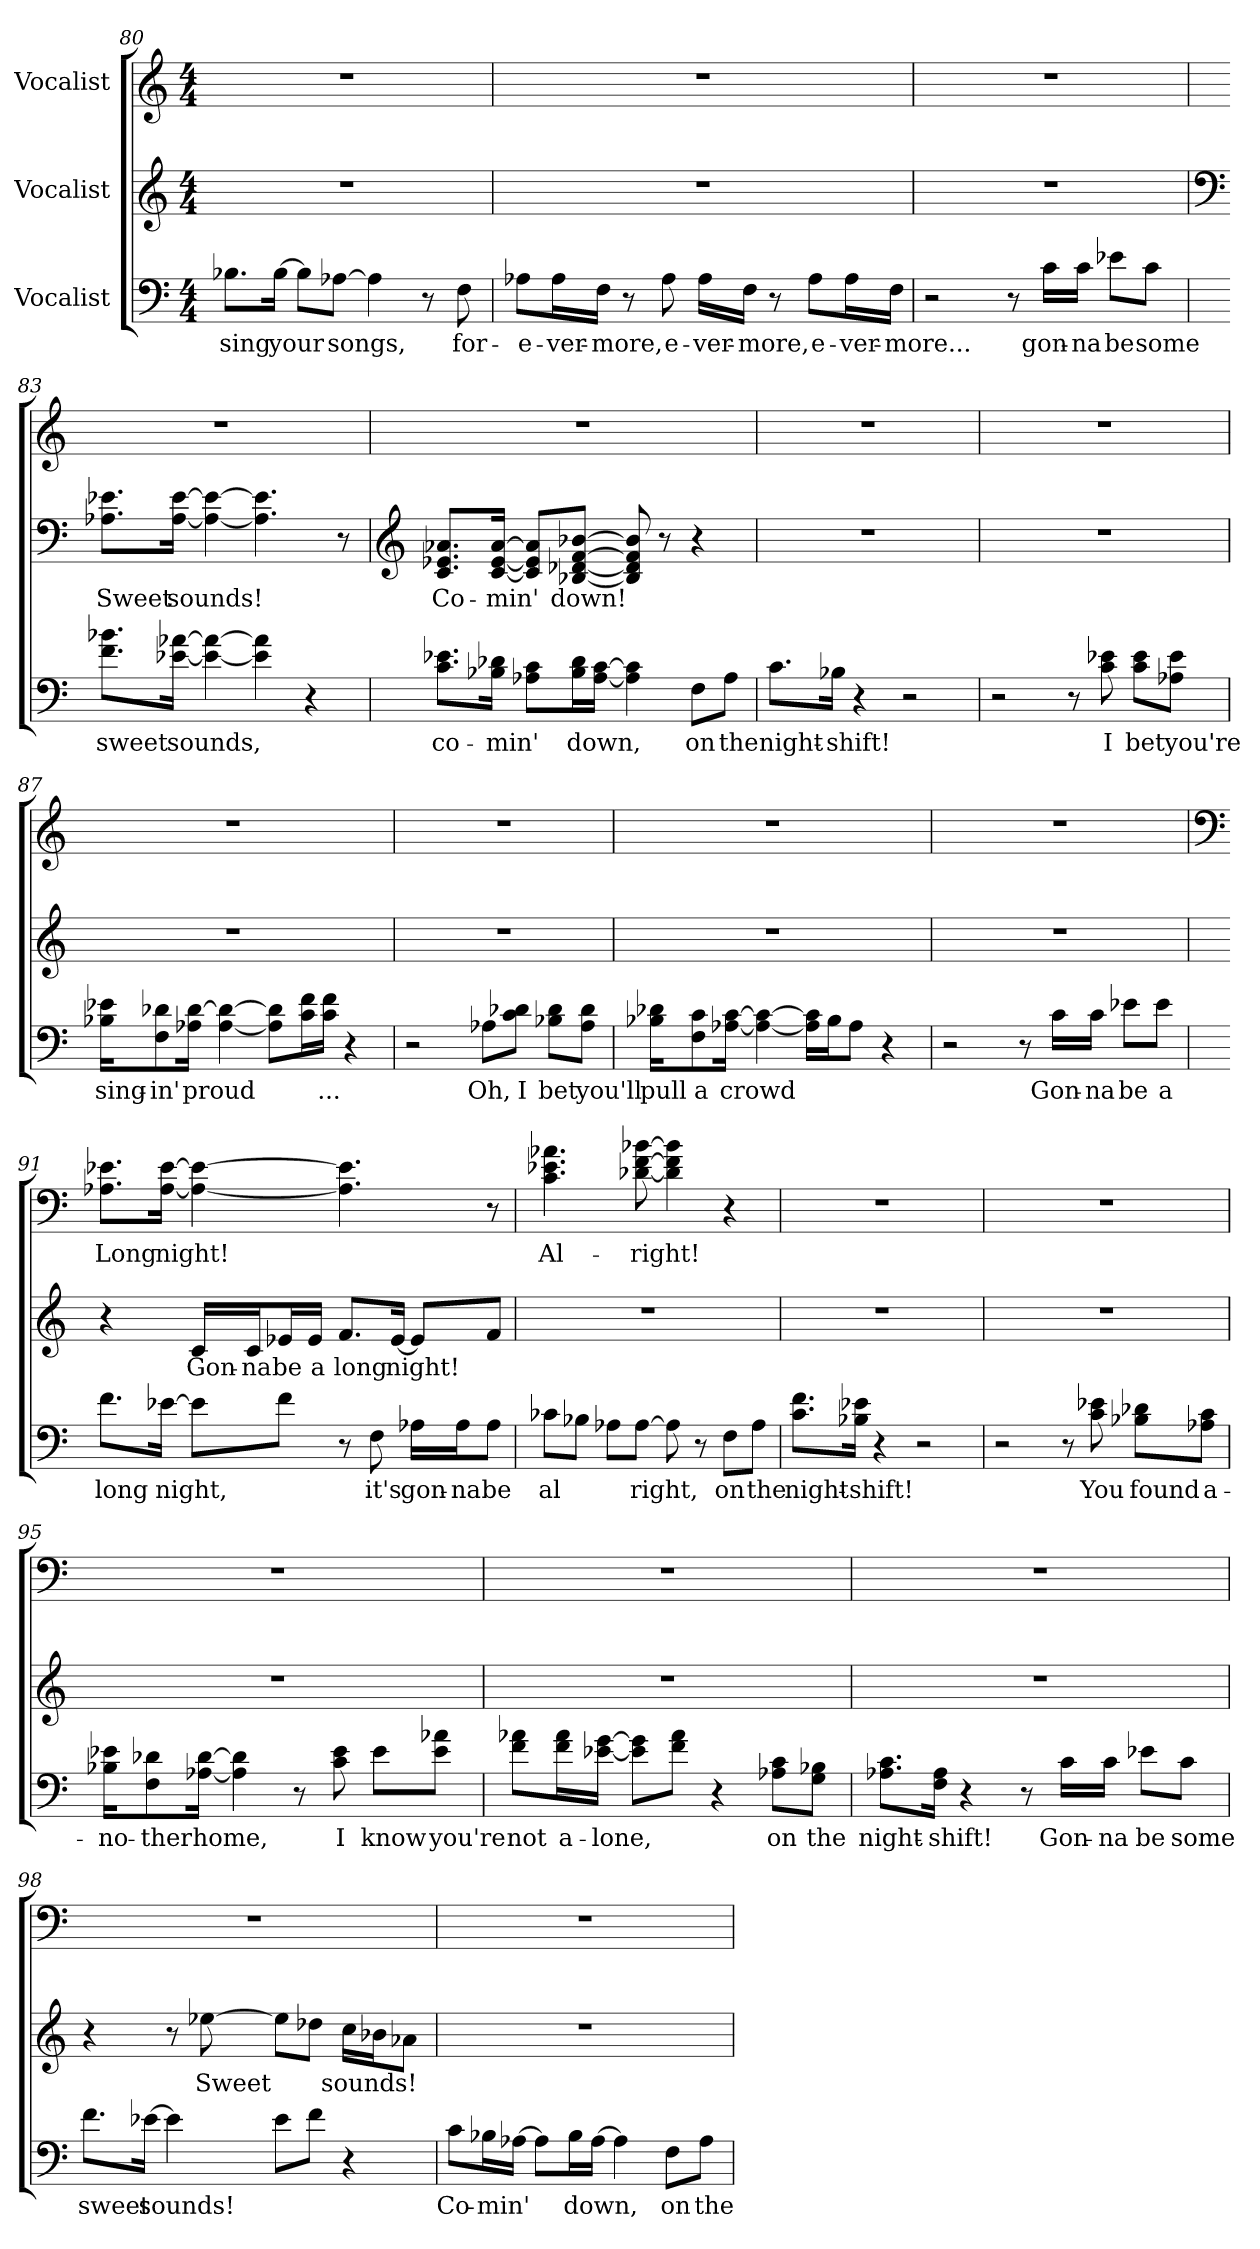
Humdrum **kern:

**kern	**text	**kern	**text	**kern	**text
*part3	*part3	*part2	*part2	*part1	*part1
*staff3	*staff3	*staff2	*staff2	*staff1	*staff1
*I"Vocalist	*	*I"Vocalist	*	*I"Vocalist	*
*clefF4	*	*clefG2	*	*clefG2	*
*M4/4	*	*M4/4	*	*M4/4	*
=80	=80	=80	=80	=80	=80
8.B-X\L	sing	1r	.	1r	.
[16B-\Jk	your	.	.	.	.
8B-\L]	_	.	.	.	.
[8A-X\J	songs,	.	.	.	.
4A-]	_	.	.	.	.
8r	.	.	.	.	.
8F	for-	.	.	.	.
=81	=81	=81	=81	=81	=81
8A-X\L	-e-	1r	.	1r	.
16A-\L	-ver-	.	.	.	.
16F\JJ	-more,	.	.	.	.
8r	.	.	.	.	.
8A-	e-	.	.	.	.
16A-\LL	-ver-	.	.	.	.
16F\JJ	-more,	.	.	.	.
8r	.	.	.	.	.
8A-\L	e-	.	.	.	.
16A-\L	-ver-	.	.	.	.
16F\JJ	-more...	.	.	.	.
=82	=82	=82	=82	=82	=82
2r	.	1r	.	1r	.
8r	.	.	.	.	.
16c\LL	gon-	.	.	.	.
16c\JJ	-na	.	.	.	.
8e-X\L	be	.	.	.	.
8c\J	some	.	.	.	.
=83	=83	=83	=83	=83	=83
*	*	*clefF4	*	*	*
8.f\ 8.b-X\L	sweet	8.A-X\ 8.e-X\L	Sweet	1r	.
[16e-X\ [16a-X\Jk	sounds,	[16A-\ [16e-\Jk	sounds!	.	.
4e-_ 4a-_	_	4A-_ 4e-_	_	.	.
4e-] 4a-]	_	4.A-] 4.e-]	_	.	.
4r	.	.	.	.	.
.	.	8r	.	.	.
=84	=84	=84	=84	=84	=84
*	*	*clefG2	*	*	*
8.c\ 8.e-X\L	co-	8.c/ 8.e-X/ 8.a-X/L	Co-	1r	.
16B-X\ 16d-X\Jk	-min'	[16c/ [16e-/ [16a-/Jk	-min'	.	.
8A-X\ 8c\L	_	8c]/ 8e-]/ 8a-]/L	_	.	.
16B-\ 16d-\L	down,	[8B-X/ [8d-X/ [8f/ [8b-X/J	down!	.	.
[16A-\ [16c\JJ	_	.	.	.	.
4A-] 4c]	_	8B-] 8d-] 8f] 8b-]	_	.	.
.	.	8r	.	.	.
8F\L	on	4r	.	.	.
8A-\J	the	.	.	.	.
=85	=85	=85	=85	=85	=85
8.c\L	night-	1r	.	1r	.
16B-X\Jk	-shift!	.	.	.	.
4r	.	.	.	.	.
2r	.	.	.	.	.
=86	=86	=86	=86	=86	=86
2r	.	1r	.	1r	.
8r	.	.	.	.	.
8c 8e-X	I	.	.	.	.
8c\ 8e-\L	bet	.	.	.	.
8A-X\ 8e-\J	you're	.	.	.	.
=87	=87	=87	=87	=87	=87
16B-X\ 16e-X\KL	sing-	1r	.	1r	.
8F\ 8d-X\	-in'	.	.	.	.
16A-X\ [16d-\Jk	proud	.	.	.	.
[4A- 4d-_	_	.	.	.	.
8A-]\ 8d-]\L	_	.	.	.	.
16c\ 16f\L	_	.	.	.	.
16c\ 16f\JJ	...	.	.	.	.
4r	.	.	.	.	.
=88	=88	=88	=88	=88	=88
2r	.	1r	.	1r	.
8A-X\L	Oh,	.	.	.	.
8c\ 8d-X\J	I	.	.	.	.
8B-X\ 8d-\L	bet	.	.	.	.
8A-\ 8d-\J	you'll	.	.	.	.
=89	=89	=89	=89	=89	=89
16B-X\ 16d-X\KL	pull	1r	.	1r	.
8F\ 8c\	a	.	.	.	.
[16A-X\ [16c\Jk	crowd	.	.	.	.
4A-_ 4c_	_	.	.	.	.
16A-]\ 16c]\LL	_	.	.	.	.
16B-\J	_	.	.	.	.
8A-\J	_	.	.	.	.
4r	.	.	.	.	.
=90	=90	=90	=90	=90	=90
2r	.	1r	.	1r	.
8r	.	.	.	.	.
16c\LL	Gon-	.	.	.	.
16c\JJ	-na	.	.	.	.
8e-X\L	be	.	.	.	.
8e-\J	a	.	.	.	.
=91	=91	=91	=91	=91	=91
*	*	*	*	*clefF4	*
8.f\L	long	4r	.	8.A-X\ 8.e-X\L	Long
[16e-X\Jk	night,	.	.	[16A-\ [16e-\Jk	night!
8e-\L]	_	16c/LL	Gon-	4A-_ 4e-_	_
.	.	16c/J	-na	.	.
8f\J	_	16e-X/L	be	.	.
.	.	16e-/JJ	a	.	.
8r	.	8.f/L	long	4.A-] 4.e-]	_
8F	it's	.	.	.	.
.	.	[16e-/Jk	night!	.	.
16A-X\LL	gon-	8e-/L]	_	.	.
16A-\J	-na	.	.	.	.
8A-\J	be	8f/J	_	8r	.
=92	=92	=92	=92	=92	=92
8c-X\L	al	1r	.	4.c 4.e-X 4.a-X	Al-
8B-X\J	_	.	.	.	.
8A-X\L	_	.	.	.	.
[8A-\J	right,	.	.	[8d-X [8f [8b-X	-right!
8A-]	_	.	.	4d-] 4f] 4b-]	_
8r	.	.	.	.	.
8F\L	on	.	.	4r	.
8A-\J	the	.	.	.	.
=93	=93	=93	=93	=93	=93
8.c\ 8.f\L	night-	1r	.	1r	.
16B-X\ 16e-X\Jk	-shift!	.	.	.	.
4r	.	.	.	.	.
2r	.	.	.	.	.
=94	=94	=94	=94	=94	=94
2r	.	1r	.	1r	.
8r	.	.	.	.	.
8c 8e-X	You	.	.	.	.
8B-X\ 8d-X\L	found	.	.	.	.
8A-X\ 8c\J	a-	.	.	.	.
=95	=95	=95	=95	=95	=95
16B-X\ 16e-X\KL	-no-	1r	.	1r	.
8F\ 8d-X\	-ther	.	.	.	.
[16A-X\ [16d-\Jk	home,	.	.	.	.
4A-] 4d-]	_	.	.	.	.
8r	.	.	.	.	.
8c 8e-	I	.	.	.	.
8e-\L	know	.	.	.	.
8e-\ 8a-X\J	you're	.	.	.	.
=96	=96	=96	=96	=96	=96
8f\ 8a-X\L	not	1r	.	1r	.
16f\ 16a-\L	a-	.	.	.	.
[16e-X\ [16g\JJ	-lone,	.	.	.	.
8e-]\ 8g]\L	_	.	.	.	.
8f\ 8a-\J	_	.	.	.	.
4r	.	.	.	.	.
8A-X\ 8c\L	on	.	.	.	.
8G\ 8B-X\J	the	.	.	.	.
=97	=97	=97	=97	=97	=97
8.A-X\ 8.c\L	night-	1r	.	1r	.
16F\ 16A-\Jk	-shift!	.	.	.	.
4r	.	.	.	.	.
8r	.	.	.	.	.
16c\LL	Gon-	.	.	.	.
16c\JJ	-na	.	.	.	.
8e-X\L	be	.	.	.	.
8c\J	some	.	.	.	.
=98	=98	=98	=98	=98	=98
8.f\L	sweet	4r	.	1r	.
[16e-X\Jk	sounds!	.	.	.	.
4e-]	_	8r	.	.	.
.	.	[8ee-X	Sweet	.	.
8e-\L	_	8ee-\L]	_	.	.
8f\J	_	8dd-X\J	_	.	.
4r	.	16cc\LL	sounds!	.	.
.	.	16b-X\J	_	.	.
.	.	8a-X\J	_	.	.
=99	=99	=99	=99	=99	=99
8c\L	Co-	1r	.	1r	.
16B-X\L	-min'	.	.	.	.
[16A-X\JJ	_	.	.	.	.
8A-\L]	_	.	.	.	.
16B-\L	down,	.	.	.	.
[16A-\JJ	_	.	.	.	.
4A-]	_	.	.	.	.
8F\L	on	.	.	.	.
8A-\J	the	.	.	.	.
=	=	=	=	=	=
*-	*-	*-	*-	*-	*-
